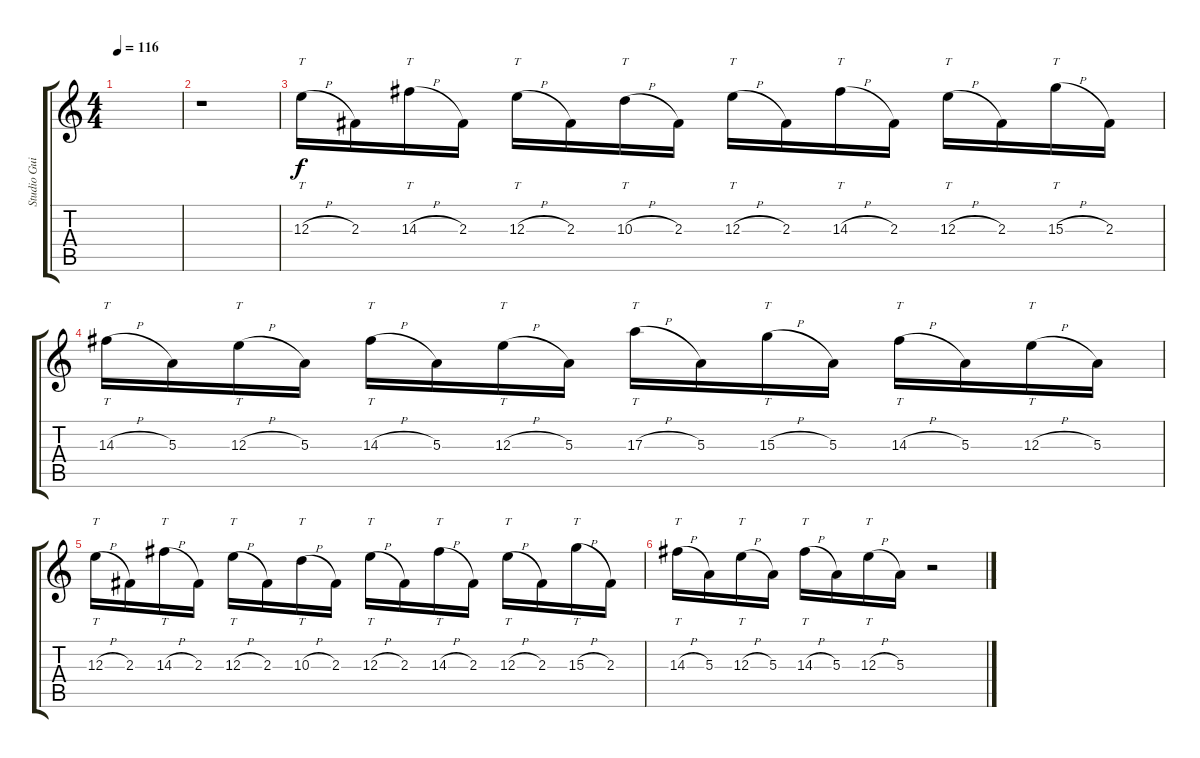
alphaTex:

\track ("Studio Guitar 1" "Studio Gui") {instrument distortionguitar}
\staff {score tabs}
\tuning (Db4 Ab3 E3 B2 Gb2 B1) {hide}
\ts (4 4)
\tempo 116
\clef g2
\ks c
|
r.1 |
12.3{h}.16{tt} 2.3.16 14.3{h}.16{tt} 2.3.16 12.3{h}.16{tt} 2.3.16 10.3{h}.16{tt} 2.3.16 12.3{h}.16{tt} 2.3.16 14.3{h}.16{tt} 2.3.16 12.3{h}.16{tt} 2.3.16 15.3{h}.16{tt} 2.3.16 |
14.3{h}.16{tt} 5.3.16 12.3{h}.16{tt} 5.3.16 14.3{h}.16{tt} 5.3.16 12.3{h}.16{tt} 5.3.16 17.3{h}.16{tt} 5.3.16 15.3{h}.16{tt} 5.3.16 14.3{h}.16{tt} 5.3.16 12.3{h}.16{tt} 5.3.16 |
12.3{h}.16{tt} 2.3.16 14.3{h}.16{tt} 2.3.16 12.3{h}.16{tt} 2.3.16 10.3{h}.16{tt} 2.3.16 12.3{h}.16{tt} 2.3.16 14.3{h}.16{tt} 2.3.16 12.3{h}.16{tt} 2.3.16 15.3{h}.16{tt} 2.3.16 |
14.3{h}.16{tt} 5.3.16 12.3{h}.16{tt} 5.3.16 14.3{h}.16{tt} 5.3.16 12.3{h}.16{tt} 5.3.16 r.2
